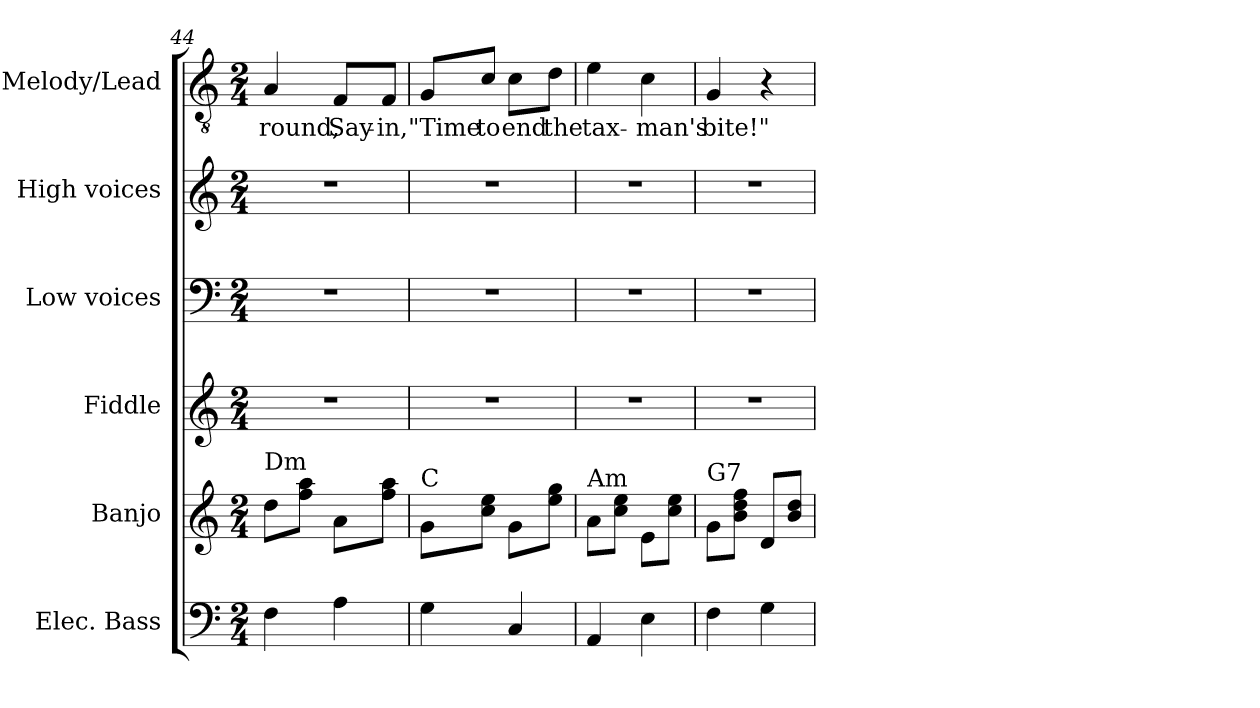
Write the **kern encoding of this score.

**kern	**kern	**kern	**kern	**kern	**kern	**text
*part6	*part5	*part4	*part3	*part2	*part1	*part1
*staff6	*staff5	*staff4	*staff3	*staff2	*staff1	*staff1
*I"Elec. Bass	*I"Banjo	*I"Fiddle	*I"Low voices	*I"High voices	*I"Melody/Lead	*
*I'E. Bass	*I'Ban.	*	*	*I'S.	*	*
*clefF4	*clefG2	*clefG2	*clefF4	*clefG2	*clefGv2	*
*ITrd7c12	*ITrd7c12	*	*	*	*ITrd7c12	*
*k[]	*k[]	*k[]	*k[]	*k[]	*k[]	*
*C:	*C:	*C:	*C:	*C:	*C:	*
*M2/4	*M2/4	*M2/4	*M2/4	*M2/4	*M2/4	*
=44	=44	=44	=44	=44	=44	=44
!	!	!LO:N:vis=1	!LO:N:vis=1	!LO:N:vis=1	!	!
!	!LO:TX:a:t=Dm	!	!	!	!	!
!	!	!	!	!	!	!LO:LY:b:color=#000000
4FFi\	8di\L	2r	2r	2r	4AAi/	-round,
.	8fi\ 8aiJ	.	.	.	.	.
!	!	!	!	!	!	!LO:LY:b:color=#000000
4AAi\	8Ai\L	.	.	.	8FFi/L	Say-
!	!	!	!	!	!	!LO:LY:b:color=#000000
.	8fi\ 8aiJ	.	.	.	8FFi/J	-in,
=45	=45	=45	=45	=45	=45	=45
!	!	!LO:N:vis=1	!LO:N:vis=1	!LO:N:vis=1	!	!
!	!LO:TX:a:t=C	!	!	!	!	!
!	!	!	!	!	!	!LO:LY:b:color=#000000
4GGi\	8Gi\L	2r	2r	2r	8GGi/L	"Time
!	!	!	!	!	!	!LO:LY:b:color=#000000
.	8ci\ 8eiJ	.	.	.	8Ci/J	to
!	!	!	!	!	!	!LO:LY:b:color=#000000
4CCi/	8Gi\L	.	.	.	8Ci\L	end
!	!	!	!	!	!	!LO:LY:b:color=#000000
.	8ei\ 8giJ	.	.	.	8Di\J	the
=46	=46	=46	=46	=46	=46	=46
!	!	!LO:N:vis=1	!LO:N:vis=1	!LO:N:vis=1	!	!
!	!LO:TX:a:t=Am	!	!	!	!	!
!	!	!	!	!	!	!LO:LY:b:color=#000000
4AAAi/	8Ai\L	2r	2r	2r	4Ei\	tax-
.	8ci\ 8eiJ	.	.	.	.	.
!	!	!	!	!	!	!LO:LY:b:color=#000000
4EEi\	8Ei\L	.	.	.	4Ci\	-man's
.	8ci\ 8eiJ	.	.	.	.	.
=47	=47	=47	=47	=47	=47	=47
!	!	!LO:N:vis=1	!LO:N:vis=1	!LO:N:vis=1	!	!
!	!LO:TX:a:t=G7	!	!	!	!	!
!	!	!	!	!	!	!LO:LY:b:color=#000000
4FFi\	8Gi\L	2r	2r	2r	4GGi/	bite!"
.	8Bi\ 8di 8fiJ	.	.	.	.	.
4GGi\	8Di/L	.	.	.	4r	.
.	8Bi/ 8diJ	.	.	.	.	.
=	=	=	=	=	=	=
*-	*-	*-	*-	*-	*-	*-
